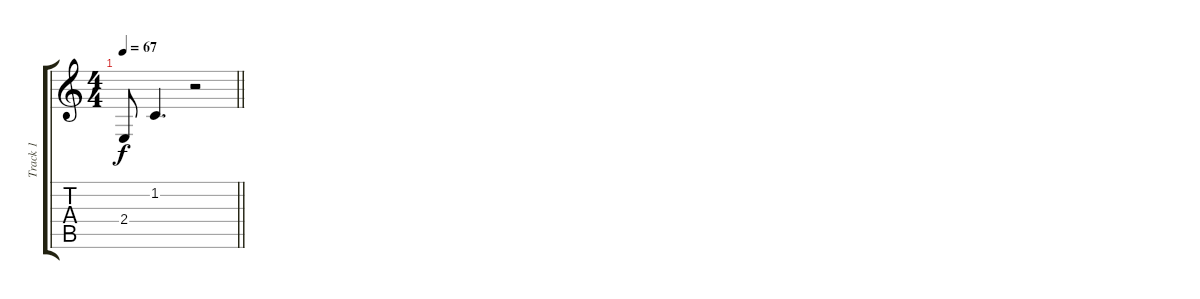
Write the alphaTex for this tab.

\track ("Track 1" "Track 1") {instrument tenorsax}
\staff {score tabs}
\tuning (E4 B3 G3 D3 A2 E2) {hide}
\ts (4 4)
\tempo 67
\clef g2
\barLineRight lightlight
\ks c
2.4{t}.8{dy f} 1.2.4{d} r.2
